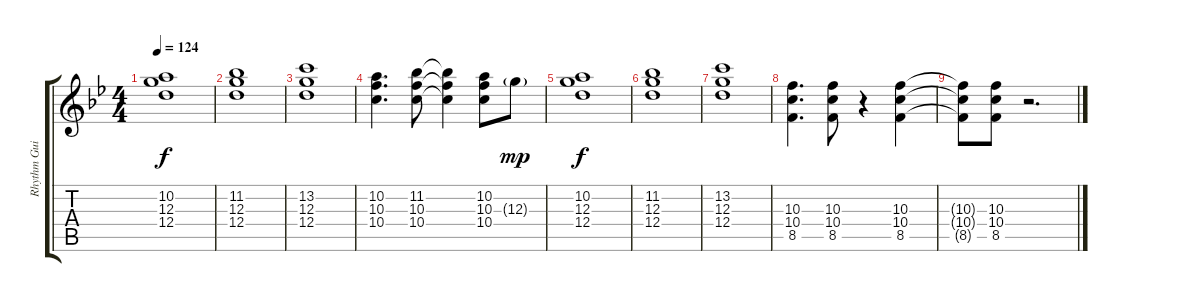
\track ("Rhythm Guitar Overdubs" "Rhythm Gui") {instrument distortionguitar}
\staff {score tabs}
\tuning (E4 B3 G3 D3 A2 E2) {hide}
\ts (4 4)
\tempo 124
\clef g2
\ks gminor
(10.2 12.3 12.4).1{dy f} |
(11.2 12.3 12.4).1 |
(13.2 12.3 12.4).1 |
(10.2 10.3 10.4).4{d} (11.2 10.3 10.4).8 (11.2{t} 10.3{t} 10.4{t}).4 (10.2 10.3 10.4).8 12.3{g}.8{dy mp} |
(10.2 12.3 12.4).1{dy f} |
(11.2 12.3 12.4).1 |
(13.2 12.3 12.4).1 |
(10.3 10.4 8.5).4{d} (10.3 10.4 8.5).8 r.4 (10.3 10.4 8.5).4 |
(10.3{t} 10.4{t} 8.5{t}).8 (10.3 10.4 8.5).8 r.2{d}
